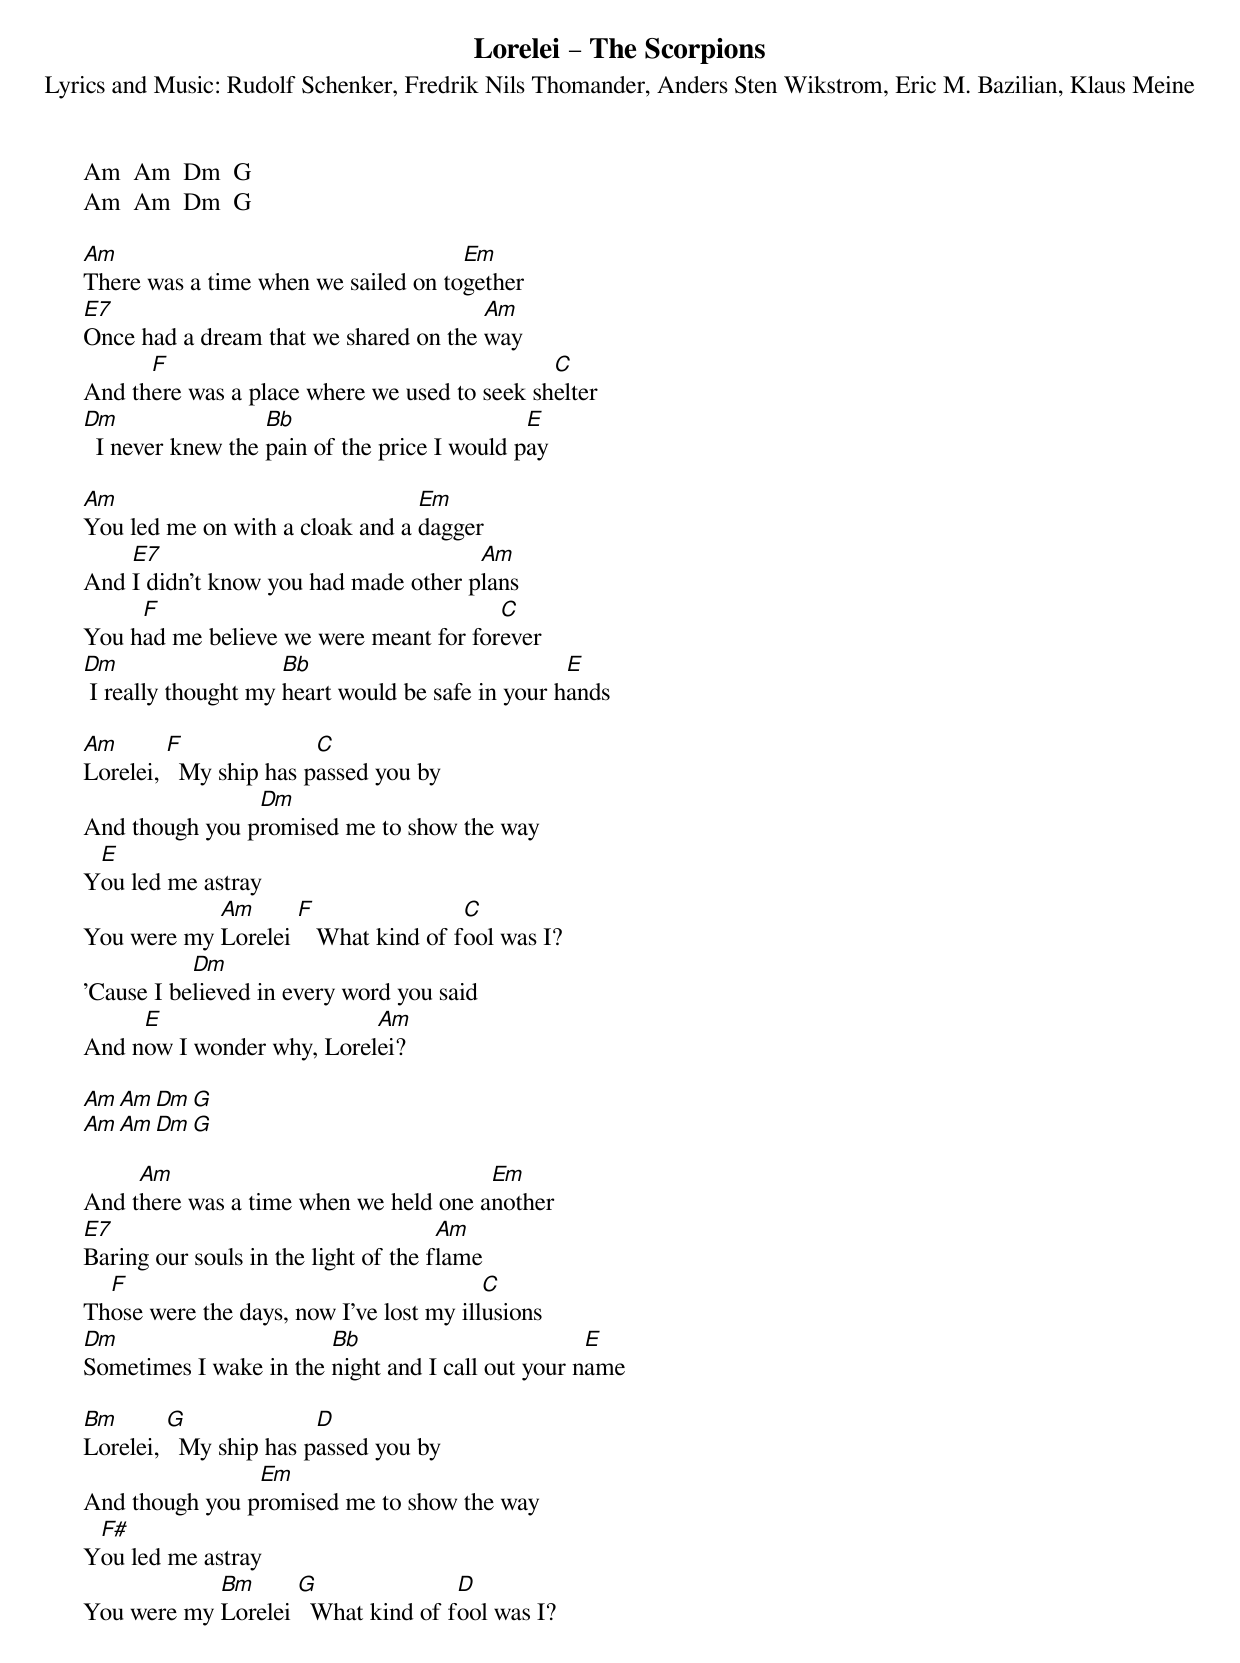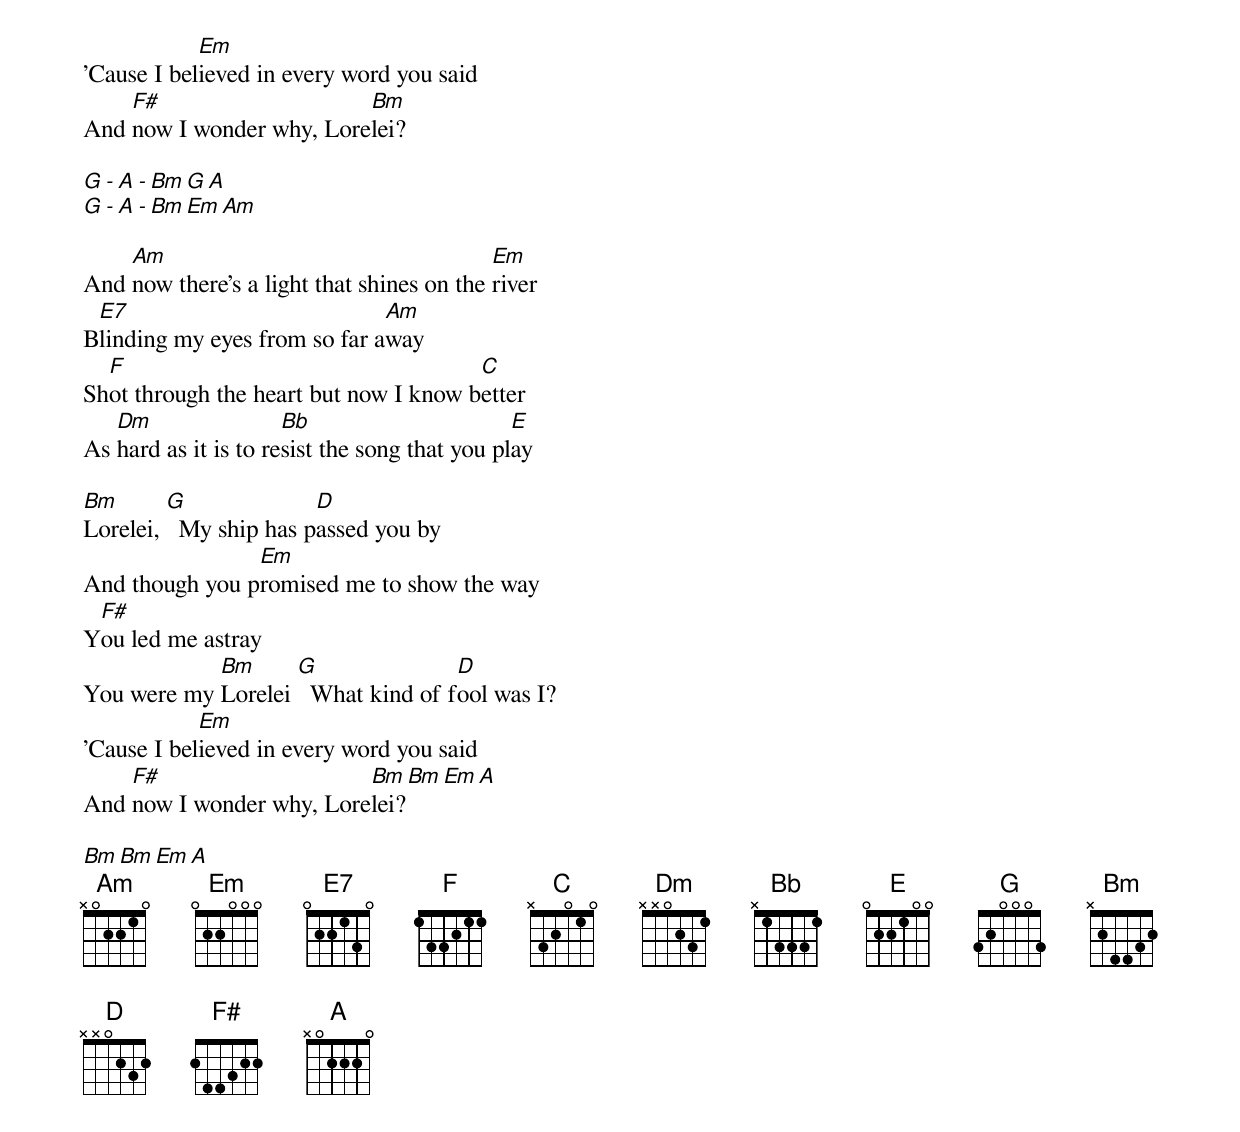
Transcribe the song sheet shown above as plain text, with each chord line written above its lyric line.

Lorelei – The Scorpions
Lyrics and Music: Rudolf Schenker, Fredrik Nils Thomander, Anders Sten Wikstrom, Eric M. Bazilian, Klaus Meine

Am  Am  Dm  G
Am  Am  Dm  G

Am                                   Em
There was a time when we sailed on together
E7                                     Am
Once had a dream that we shared on the way
      F                                       C
And there was a place where we used to seek shelter
Dm                 Bb                         E
  I never knew the pain of the price I would pay

Am                               Em
You led me on with a cloak and a dagger
    E7                                Am
And I didn't know you had made other plans
     F                                  C
You had me believe we were meant for forever
Dm                   Bb                           E
 I really thought my heart would be safe in your hands

Am       F              C
Lorelei,   My ship has passed you by
                Dm
And though you promised me to show the way
 E
You led me astray
            Am      F                C
You were my Lorelei    What kind of fool was I?
           Dm
'Cause I believed in every word you said
     E                     Am
And now I wonder why, Lorelei?

Am  Am  Dm  G
Am  Am  Dm  G

     Am                                Em
And there was a time when we held one another
E7                                    Am
Baring our souls in the light of the flame
  F                                      C
Those were the days, now I've lost my illusions
Dm                      Bb                         E
Sometimes I wake in the night and I call out your name

Bm       G              D
Lorelei,   My ship has passed you by
                Em
And though you promised me to show the way
 F#
You led me astray
            Bm      G               D
You were my Lorelei   What kind of fool was I?
            Em
'Cause I believed in every word you said
    F#                    Bm
And now I wonder why, Lorelei?

G - A - Bm  G  A
G - A - Bm  Em  Am

    Am                                     Em
And now there's a light that shines on the river
 E7                           Am
Blinding my eyes from so far away
  F                                    C
Shot through the heart but now I know better
   Dm                 Bb                       E
As hard as it is to resist the song that you play

Bm       G              D
Lorelei,   My ship has passed you by
                Em
And though you promised me to show the way
 F#
You led me astray
            Bm      G               D
You were my Lorelei   What kind of fool was I?
            Em
'Cause I believed in every word you said
    F#                    Bm   Bm   Em   A
And now I wonder why, Lorelei?

Bm  Bm  Em  A
